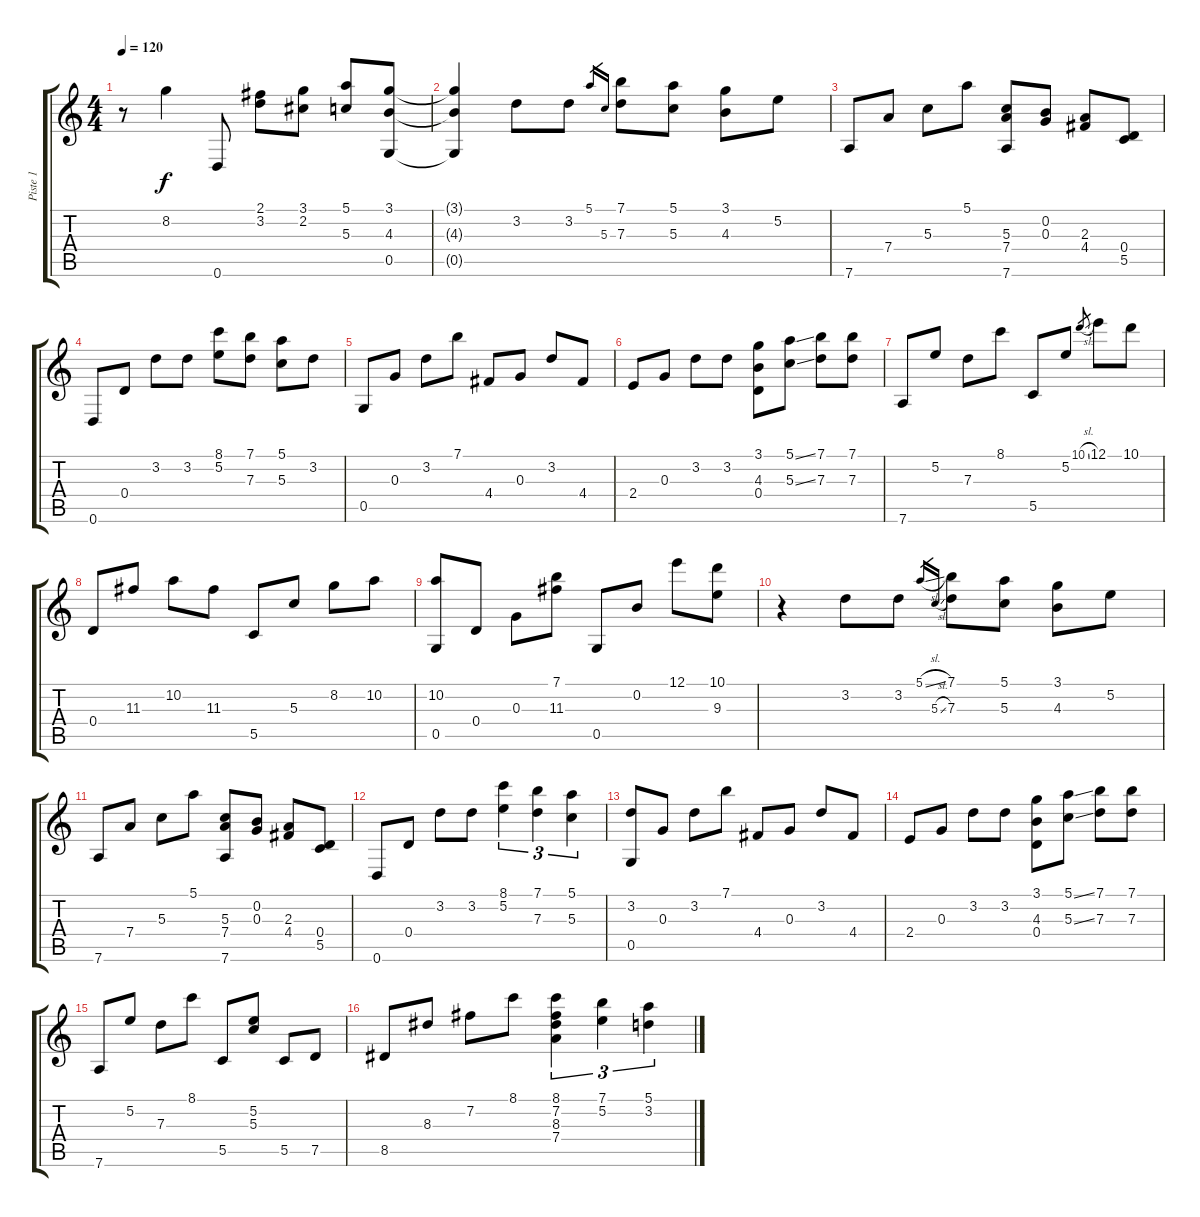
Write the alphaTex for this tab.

\track ("Piste 1" "Piste 1") {instrument acousticguitarnylon}
\staff {score tabs}
\tuning (E4 B3 G3 D3 G2 D2) {hide}
\ts (4 4)
\tempo 120
\clef g2
\ks c
r.8{dy f} 8.2.4 0.6.8 (2.1 3.2).8 (3.1 2.2).8 (5.1 5.3).8 (3.1 4.3 0.5).8 |
(3.1{t} 4.3{t} 0.5{t}).4 3.2.8 3.2.8 5.1.16{gr} 5.3.16{gr} (7.1 7.3).8 (5.1 5.3).8 (3.1 4.3).8 5.2.8 |
7.6.8 7.4.8 5.3.8 5.1.8 (5.3 7.4 7.6).8 (0.2 0.3).8 (2.3 4.4).8 (0.4 5.5).8 |
0.6.8 0.4.8 3.2.8 3.2.8 (8.1 5.2).8 (7.1 7.3).8 (5.1 5.3).8 3.2.8 |
0.5.8 0.3.8 3.2.8 7.1.8 4.4.8 0.3.8 3.2.8 4.4.8 |
2.4.8 0.3.8 3.2.8 3.2.8 (3.1 4.3 0.4).8 (5.1{ss} 5.3{ss}).8 (7.1 7.3).8 (7.1 7.3).8 |
7.6.8 5.2.8 7.3.8 8.1.8 5.5.8 5.2.8 10.1{sl}.8{gr} 12.1.8 10.1.8 |
0.4.8 11.3.8 10.2.8 11.3.8 5.5.8 5.3.8 8.2.8 10.2.8 |
(10.2 0.5).8 0.4.8 0.3.8 (7.1 11.3).8 0.5.8 0.2.8 12.1.8 (10.1 9.3).8 |
r.4 3.2.8 3.2.8 5.1{sl}.16{gr} 5.3{sl}.16{gr} (7.1 7.3).8 (5.1 5.3).8 (3.1 4.3).8 5.2.8 |
7.6.8 7.4.8 5.3.8 5.1.8 (5.3 7.4 7.6).8 (0.2 0.3).8 (2.3 4.4).8 (0.4 5.5).8 |
0.6.8 0.4.8 3.2.8 3.2.8 (8.1 5.2).4{tu (3 2)} (7.1 7.3).4{tu (3 2)} (5.1 5.3).4{tu (3 2)} |
(3.2 0.5).8 0.3.8 3.2.8 7.1.8 4.4.8 0.3.8 3.2.8 4.4.8 |
2.4.8 0.3.8 3.2.8 3.2.8 (3.1 4.3 0.4).8 (5.1{ss} 5.3{ss}).8 (7.1 7.3).8 (7.1 7.3).8 |
7.6.8 5.2.8 7.3.8 8.1.8 5.5.8 (5.2 5.3).8 5.5.8 7.5.8 |
8.5.8 8.3.8 7.2.8 8.1.8 (8.1 7.2 8.3 7.4).4{tu (3 2)} (7.1 5.2).4{tu (3 2)} (5.1 3.2).4{tu (3 2)}
